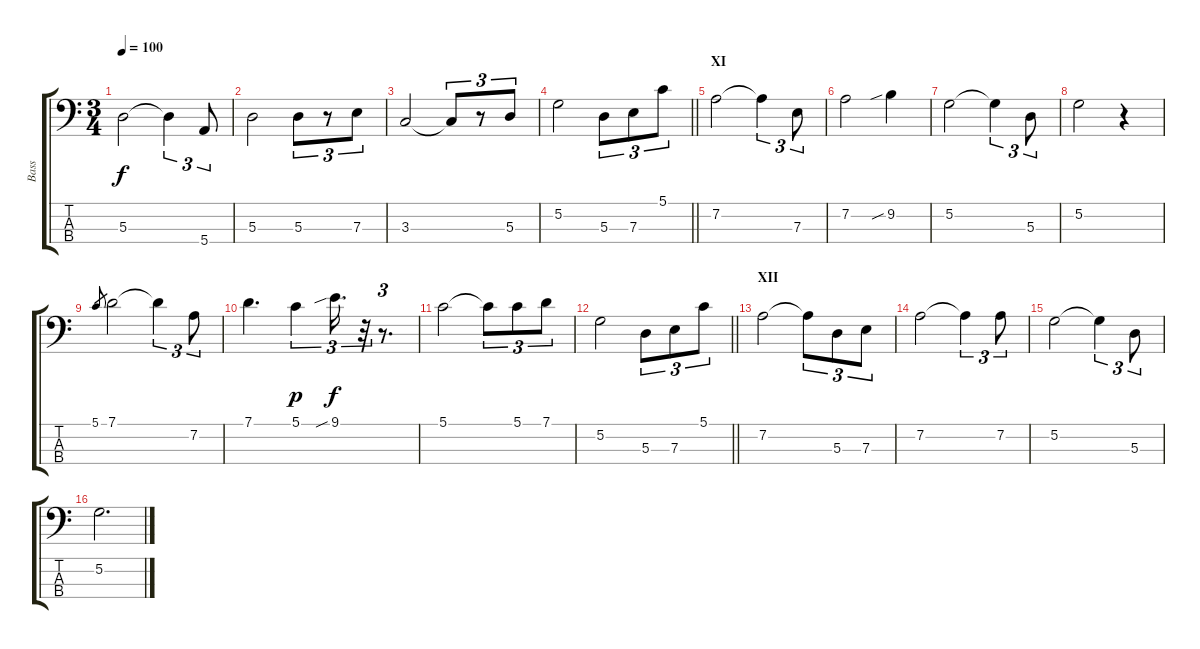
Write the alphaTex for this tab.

\track ("Bass" "Bass") {instrument electricbassfinger}
\staff {score tabs}
\tuning (G2 D2 A1 E1) {hide}
\ts (3 4)
\tempo 100
\clef f4
\ks c
5.3.2{dy f} 5.3{t}.4{tu (3 2)} 5.4.8{tu (3 2)} |
5.3.2 5.3.8{tu (3 2)} r.8{tu (3 2)} 7.3.8{tu (3 2)} |
3.3.2 3.3{t}.8{tu (3 2)} r.8{tu (3 2)} 5.3.8{tu (3 2)} |
\barLineRight lightlight
5.2.2 5.3.8{tu (3 2)} 7.3.8{tu (3 2)} 5.1.8{tu (3 2)} |
\section ("" "XI")
7.2.2 7.2{t}.4{tu (3 2)} 7.3.8{tu (3 2)} |
7.2.2 9.2{sib}.4 |
5.2.2 5.2{t}.4{tu (3 2)} 5.3.8{tu (3 2)} |
5.2.2 r.4 |
5.1.8{gr} 7.1.2 7.1{t}.4{tu (3 2)} 7.2.8{tu (3 2)} |
7.1.4{d} 5.1.4{tu (3 2) dy p} 9.1{sib}.16{d tu (3 2) dy f} r.32{tu (3 2)} r.8{d tu (3 2)} |
5.1.2 5.1{t}.8{tu (3 2)} 5.1.8{tu (3 2)} 7.1.8{tu (3 2)} |
\barLineRight lightlight
5.2.2{volume 4} 5.3.8{tu (3 2)} 7.3.8{tu (3 2)} 5.1.8{tu (3 2)} |
\section ("" "XII")
7.2.2 7.2{t}.8{tu (3 2)} 5.3.8{tu (3 2)} 7.3.8{tu (3 2)} |
7.2.2 7.2{t}.4{tu (3 2)} 7.2.8{tu (3 2)} |
5.2.2 5.2{t}.4{tu (3 2)} 5.3.8{tu (3 2)} |
5.2.2{d}
